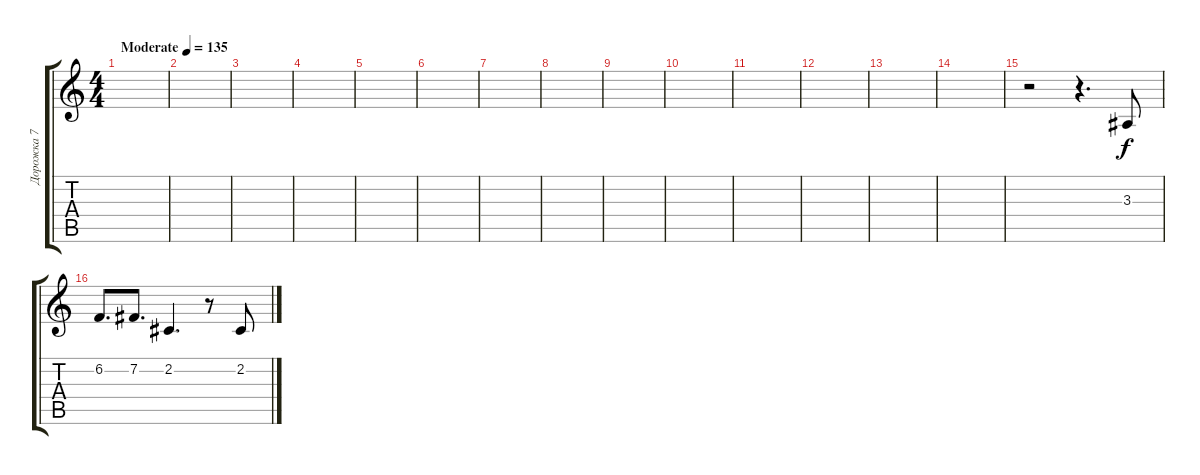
\track ("Дорожка 7" "Дорожка 7") {instrument synthvoice}
\staff {score tabs}
\tuning (E4 B3 G3 D3 A2 E2) {hide}
\ts (4 4)
\tempo (135 "Moderate")
\clef g2
\ks c
|
|
|
|
|
|
|
|
|
|
|
|
|
|
r.2 r.4{d} 3.3.8 |
6.2.8{d} 7.2.8{d} 2.2.4{d} r.8 2.2.8
